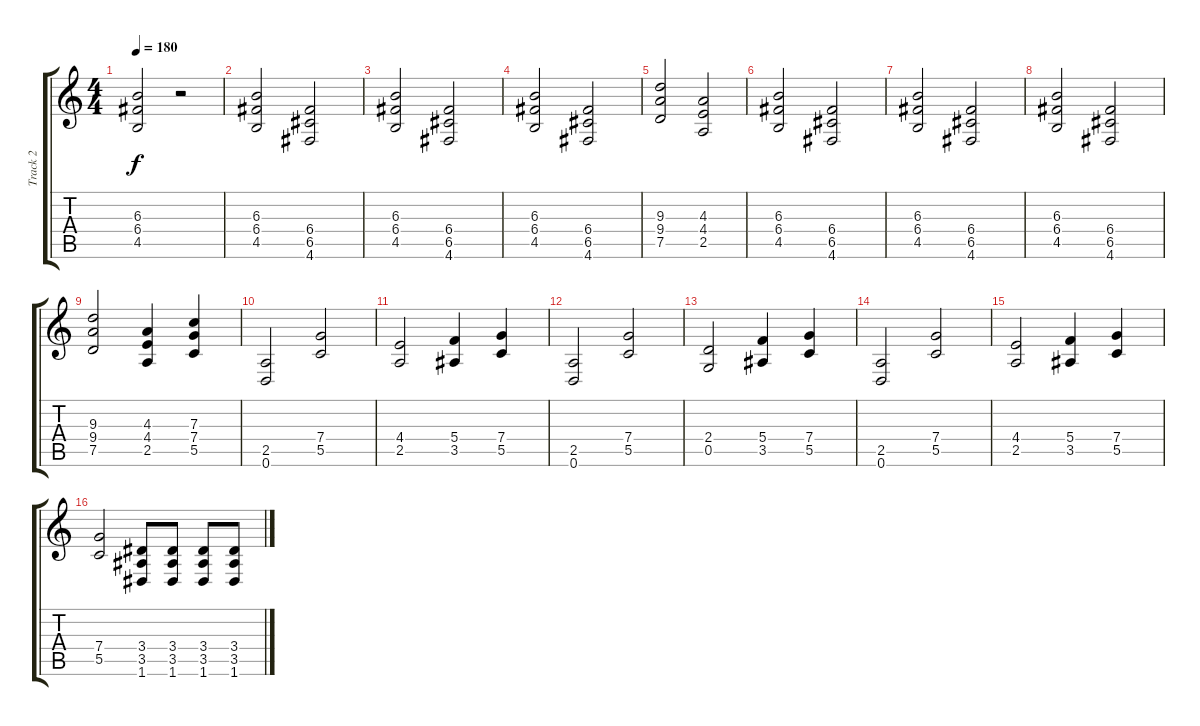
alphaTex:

\track ("Track 2" "Track 2") {instrument overdrivenguitar}
\staff {score tabs}
\tuning (D4 A3 F3 C3 G2 D2) {hide}
\ts (4 4)
\tempo 180
\clef g2
\ks c
(6.3 6.4 4.5).2{dy f} r.2 |
(6.3 6.4 4.5).2 (6.4 6.5 4.6).2 |
(6.3 6.4 4.5).2 (6.4 6.5 4.6).2 |
(6.3 6.4 4.5).2 (6.4 6.5 4.6).2 |
(9.3 9.4 7.5).2 (4.3 4.4 2.5).2 |
(6.3 6.4 4.5).2 (6.4 6.5 4.6).2 |
(6.3 6.4 4.5).2 (6.4 6.5 4.6).2 |
(6.3 6.4 4.5).2 (6.4 6.5 4.6).2 |
(9.3 9.4 7.5).2 (4.3 4.4 2.5).4 (7.3 7.4 5.5).4 |
(2.5 0.6).2{volume 12} (7.4 5.5).2 |
(4.4 2.5).2 (5.4 3.5).4 (7.4 5.5).4 |
(2.5 0.6).2 (7.4 5.5).2 |
(2.4 0.5).2 (5.4 3.5).4 (7.4 5.5).4 |
(2.5 0.6).2 (7.4 5.5).2 |
(4.4 2.5).2 (5.4 3.5).4 (7.4 5.5).4 |
(7.4 5.5).2 (3.4 3.5 1.6).8 (3.4 3.5 1.6).8 (3.4 3.5 1.6).8 (3.4 3.5 1.6).8
